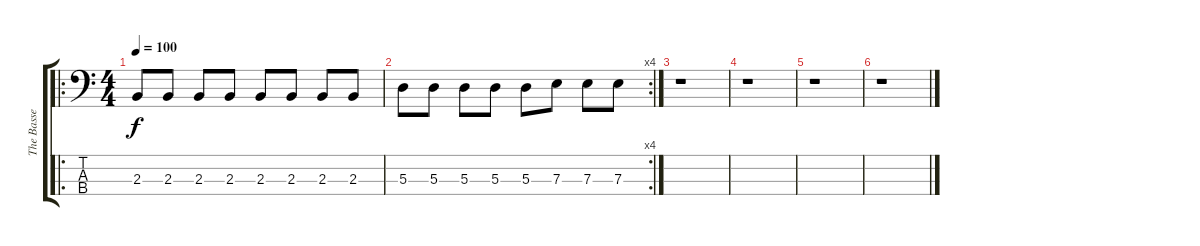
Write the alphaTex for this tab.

\track ("The Basse" "The Basse") {instrument electricbassfinger}
\staff {score tabs}
\tuning (G2 D2 A1 E1) {hide}
\ro
\ts (4 4)
\tempo 100
\clef f4
\ks c
2.3.8{dy f} 2.3.8 2.3.8 2.3.8 2.3.8 2.3.8 2.3.8 2.3.8 |
\rc 4
5.3.8 5.3.8 5.3.8 5.3.8 5.3.8 7.3.8 7.3.8 7.3.8 |
r.1 |
r.1 |
r.1 |
r.1
